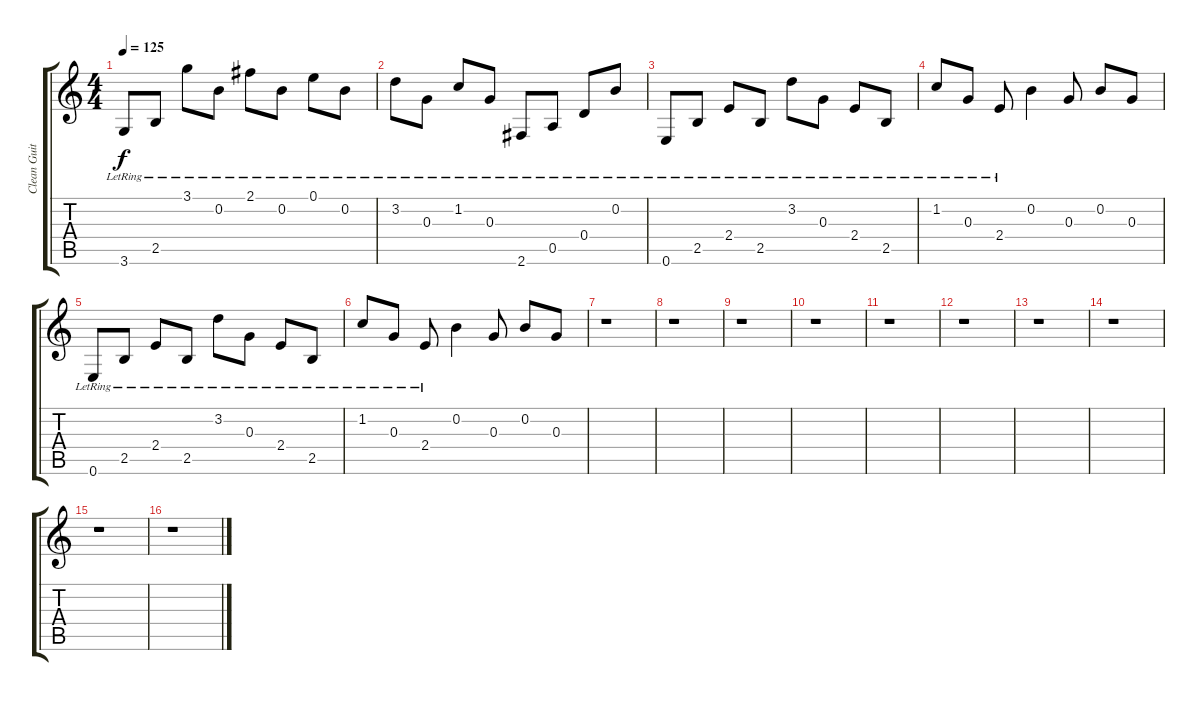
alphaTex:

\track ("Clean Guitar" "Clean Guit") {instrument acousticguitarnylon}
\staff {score tabs}
\tuning (E4 B3 G3 D3 A2 E2) {hide}
\ts (4 4)
\tempo 125
\clef g2
\ks c
3.6{lr}.8{dy f} 2.5{lr}.8 3.1{lr}.8 0.2{lr}.8 2.1{lr}.8 0.2{lr}.8 0.1{lr}.8 0.2{lr}.8 |
3.2{lr}.8 0.3{lr}.8 1.2{lr}.8 0.3{lr}.8 2.6{lr}.8 0.5{lr}.8 0.4{lr}.8 0.2{lr}.8 |
0.6{lr}.8 2.5{lr}.8 2.4{lr}.8 2.5{lr}.8 3.2{lr}.8 0.3{lr}.8 2.4{lr}.8 2.5{lr}.8 |
1.2{lr}.8 0.3{lr}.8 2.4{lr}.8 0.2.4 0.3.8 0.2.8 0.3.8 |
0.6{lr}.8 2.5{lr}.8 2.4{lr}.8 2.5{lr}.8 3.2{lr}.8 0.3{lr}.8 2.4{lr}.8 2.5{lr}.8 |
1.2{lr}.8 0.3{lr}.8 2.4{lr}.8 0.2.4 0.3.8 0.2.8 0.3.8 |
r.1 |
r.1 |
r.1 |
r.1 |
r.1 |
r.1 |
r.1 |
r.1 |
r.1 |
r.1
